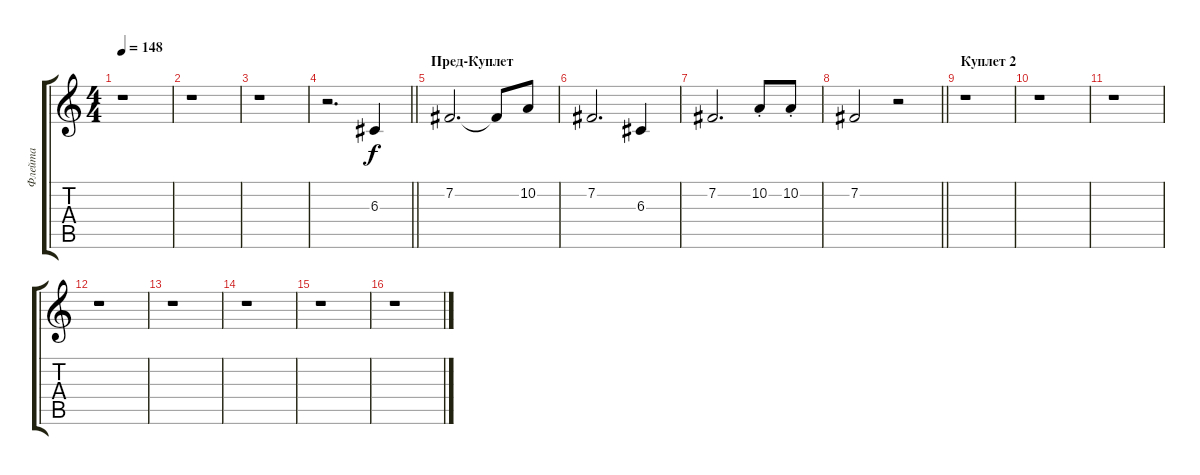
\track ("Флейта" "Флейта") {instrument flute}
\staff {score tabs}
\tuning (E4 B3 G3 D3 A2 E2) {hide}
\ts (4 4)
\tempo 148
\clef g2
\ks c
r.1{dy f} |
r.1 |
r.1 |
\barLineRight lightlight
r.2{d} 6.3.4 |
\section ("" "Пред-Куплет")
7.2.2{d} 7.2{t}.8 10.2.8 |
7.2.2{d} 6.3.4 |
7.2.2{d} 10.2{st}.8 10.2{st}.8 |
\barLineRight lightlight
7.2.2 r.2 |
\section ("" "Куплет 2")
r.1 |
r.1 |
r.1 |
r.1 |
r.1 |
r.1 |
r.1 |
r.1
